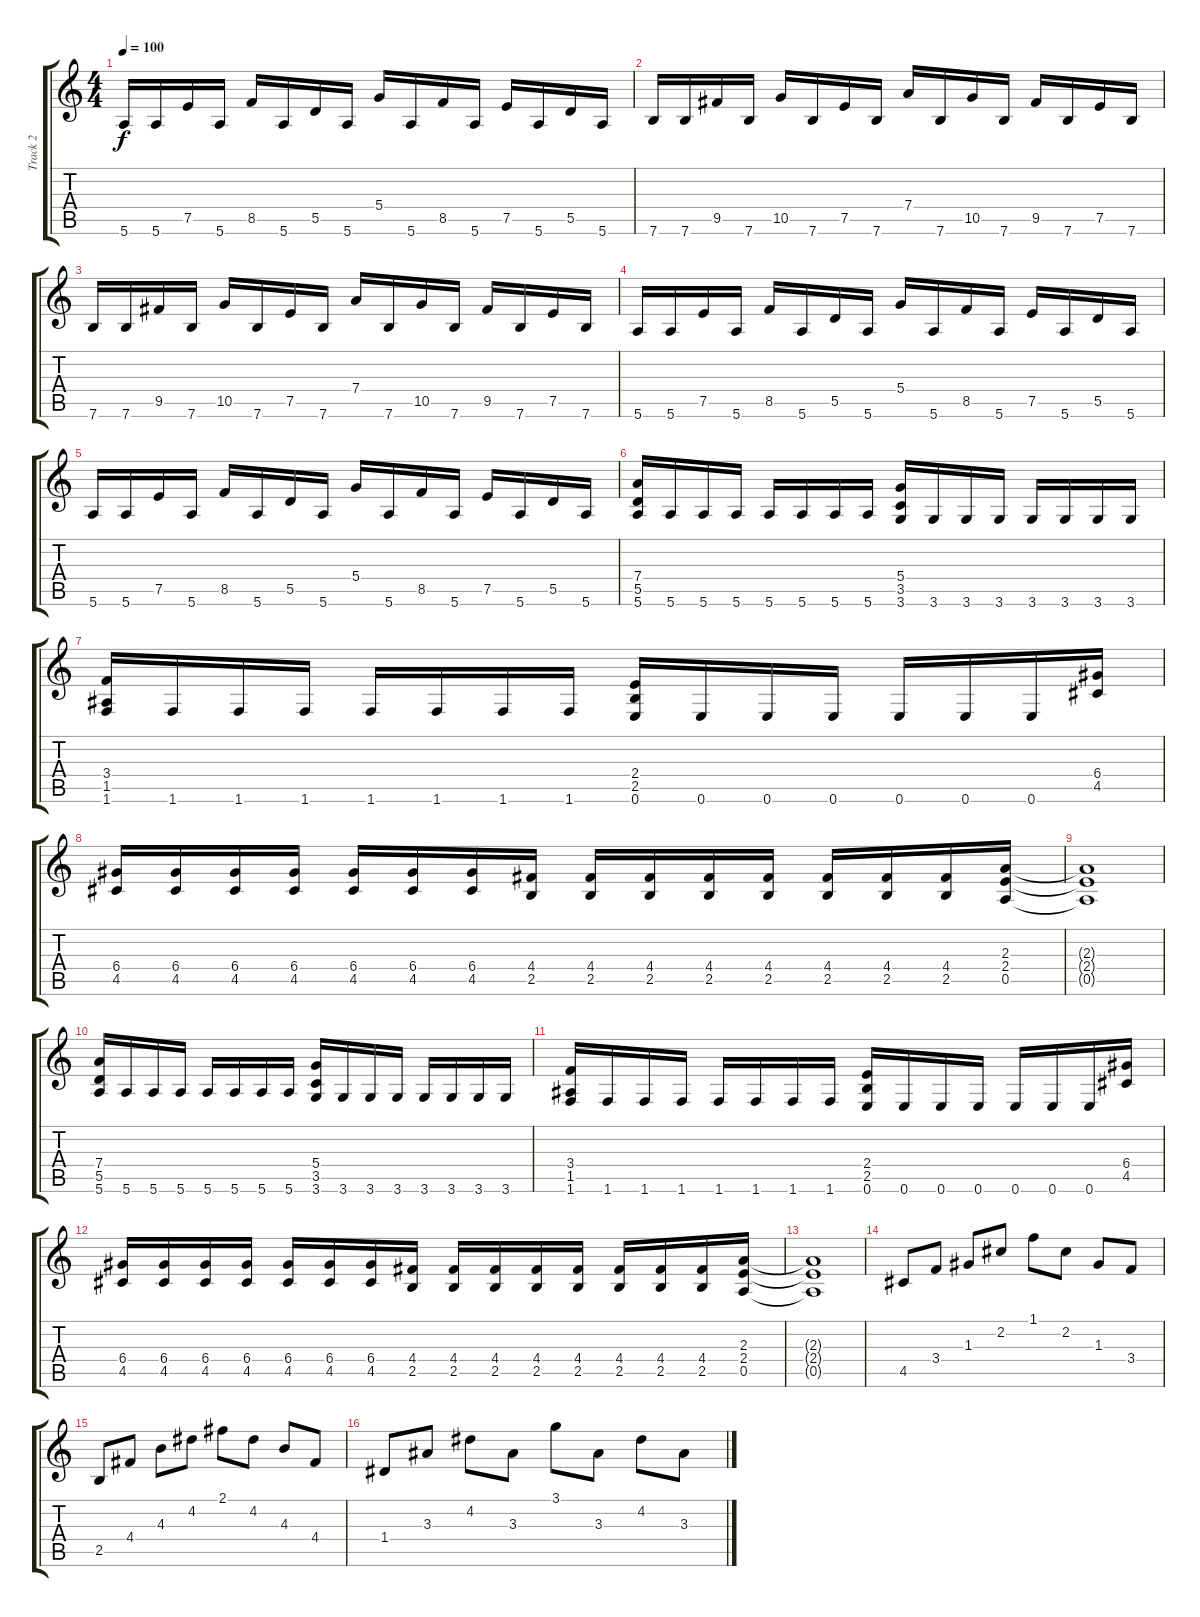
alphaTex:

\track ("Track 2" "Track 2") {instrument overdrivenguitar}
\staff {score tabs}
\tuning (E4 B3 G3 D3 A2 E2) {hide}
\ts (4 4)
\tempo 100
\clef g2
\ks c
5.6.16{dy f} 5.6.16 7.5.16 5.6.16 8.5.16 5.6.16 5.5.16 5.6.16 5.4.16 5.6.16 8.5.16 5.6.16 7.5.16 5.6.16 5.5.16 5.6.16 |
7.6.16 7.6.16 9.5.16 7.6.16 10.5.16 7.6.16 7.5.16 7.6.16 7.4.16 7.6.16 10.5.16 7.6.16 9.5.16 7.6.16 7.5.16 7.6.16 |
7.6.16 7.6.16 9.5.16 7.6.16 10.5.16 7.6.16 7.5.16 7.6.16 7.4.16 7.6.16 10.5.16 7.6.16 9.5.16 7.6.16 7.5.16 7.6.16 |
5.6.16 5.6.16 7.5.16 5.6.16 8.5.16 5.6.16 5.5.16 5.6.16 5.4.16 5.6.16 8.5.16 5.6.16 7.5.16 5.6.16 5.5.16 5.6.16 |
5.6.16 5.6.16 7.5.16 5.6.16 8.5.16 5.6.16 5.5.16 5.6.16 5.4.16 5.6.16 8.5.16 5.6.16 7.5.16 5.6.16 5.5.16 5.6.16 |
(7.4 5.5 5.6).16 5.6.16 5.6.16 5.6.16 5.6.16 5.6.16 5.6.16 5.6.16 (5.4 3.5 3.6).16 3.6.16 3.6.16 3.6.16 3.6.16 3.6.16 3.6.16 3.6.16 |
(3.4 1.5 1.6).16 1.6.16 1.6.16 1.6.16 1.6.16 1.6.16 1.6.16 1.6.16 (2.4 2.5 0.6).16 0.6.16 0.6.16 0.6.16 0.6.16 0.6.16 0.6.16 (6.4 4.5).16 |
(6.4 4.5).16 (6.4 4.5).16 (6.4 4.5).16 (6.4 4.5).16 (6.4 4.5).16 (6.4 4.5).16 (6.4 4.5).16 (4.4 2.5).16 (4.4 2.5).16 (4.4 2.5).16 (4.4 2.5).16 (4.4 2.5).16 (4.4 2.5).16 (4.4 2.5).16 (4.4 2.5).16 (2.3 2.4 0.5).16 |
(2.3{t} 2.4{t} 0.5{t}).1 |
(7.4 5.5 5.6).16 5.6.16 5.6.16 5.6.16 5.6.16 5.6.16 5.6.16 5.6.16 (5.4 3.5 3.6).16 3.6.16 3.6.16 3.6.16 3.6.16 3.6.16 3.6.16 3.6.16 |
(3.4 1.5 1.6).16 1.6.16 1.6.16 1.6.16 1.6.16 1.6.16 1.6.16 1.6.16 (2.4 2.5 0.6).16 0.6.16 0.6.16 0.6.16 0.6.16 0.6.16 0.6.16 (6.4 4.5).16 |
(6.4 4.5).16 (6.4 4.5).16 (6.4 4.5).16 (6.4 4.5).16 (6.4 4.5).16 (6.4 4.5).16 (6.4 4.5).16 (4.4 2.5).16 (4.4 2.5).16 (4.4 2.5).16 (4.4 2.5).16 (4.4 2.5).16 (4.4 2.5).16 (4.4 2.5).16 (4.4 2.5).16 (2.3 2.4 0.5).16 |
(2.3{t} 2.4{t} 0.5{t}).1 |
4.5.8{instrument acousticguitarsteel} 3.4.8 1.3.8 2.2.8 1.1.8 2.2.8 1.3.8 3.4.8 |
2.5.8 4.4.8 4.3.8 4.2.8 2.1.8 4.2.8 4.3.8 4.4.8 |
1.4.8 3.3.8 4.2.8 3.3.8 3.1.8 3.3.8 4.2.8 3.3.8
